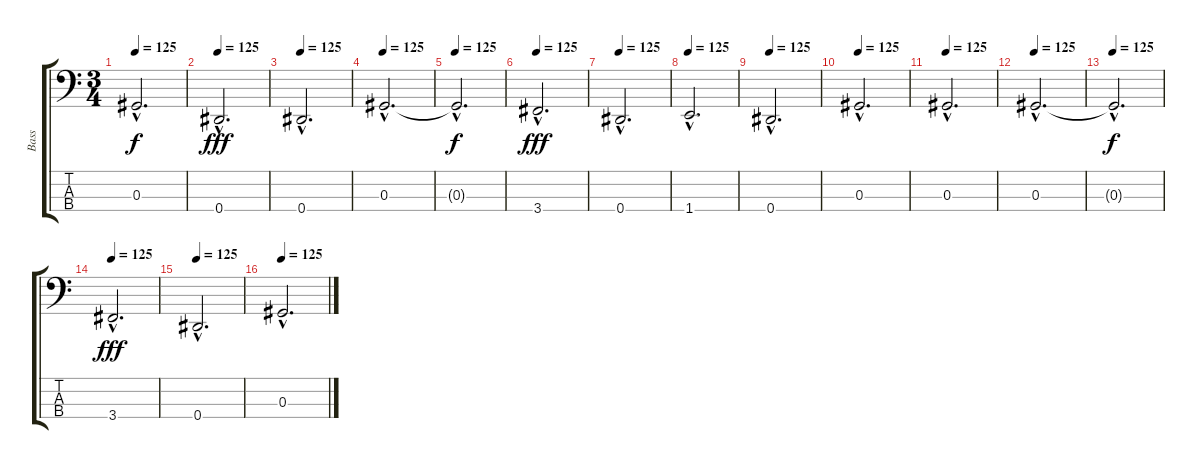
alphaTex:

\track ("Bass" "Bass") {instrument electricbasspick}
\staff {score tabs}
\tuning (Gb2 Db2 Ab1 Eb1) {hide}
\ts (3 4)
\tempo 125
\clef f4
\ks c
0.3{hac t}.2{d dy f} |
\tempo 125
0.4{hac}.2{d dy fff} |
\tempo 125
0.4{hac}.2{d} |
\tempo 125
0.3{hac}.2{d} |
\tempo 125
0.3{hac t}.2{d dy f} |
\tempo 125
3.4{hac}.2{d dy fff} |
\tempo 125
0.4{hac}.2{d} |
\tempo 125
1.4{hac}.2{d} |
\tempo 125
0.4{hac}.2{d} |
\tempo 125
0.3{hac}.2{d} |
\tempo 125
0.3{hac}.2{d} |
\tempo 125
0.3{hac}.2{d} |
\tempo 125
0.3{hac t}.2{d dy f} |
\tempo 125
3.4{hac}.2{d dy fff} |
\tempo 125
0.4{hac}.2{d} |
\tempo 125
0.3{hac}.2{d}
